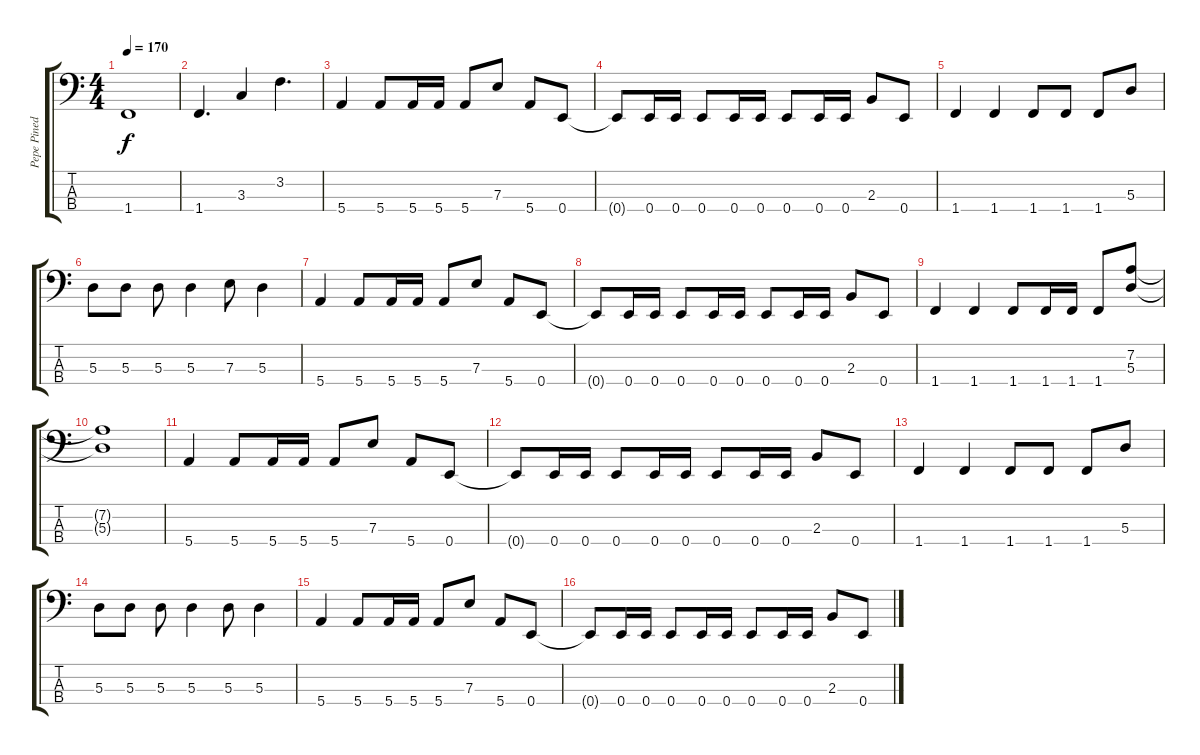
\track ("Pepe Pineda" "Pepe Pined") {instrument electricbasspick}
\staff {score tabs}
\tuning (G2 D2 A1 E1) {hide}
\ts (4 4)
\tempo 170
\clef f4
\ks c
1.4.1{dy f} |
1.4.4{d} 3.3.4 3.2.4{d} |
5.4.4 5.4.8 5.4.16 5.4.16 5.4.8 7.3.8 5.4.8 0.4.8 |
0.4{t}.8 0.4.16 0.4.16 0.4.8 0.4.16 0.4.16 0.4.8 0.4.16 0.4.16 2.3.8 0.4.8 |
1.4.4 1.4.4 1.4.8 1.4.8 1.4.8 5.3.8 |
5.3.8 5.3.8 5.3.8 5.3.4 7.3.8 5.3.4 |
5.4.4 5.4.8 5.4.16 5.4.16 5.4.8 7.3.8 5.4.8 0.4.8 |
0.4{t}.8 0.4.16 0.4.16 0.4.8 0.4.16 0.4.16 0.4.8 0.4.16 0.4.16 2.3.8 0.4.8 |
1.4.4 1.4.4 1.4.8 1.4.16 1.4.16 1.4.8 (7.2 5.3).8 |
(7.2{t} 5.3{t}).1 |
5.4.4 5.4.8 5.4.16 5.4.16 5.4.8 7.3.8 5.4.8 0.4.8 |
0.4{t}.8 0.4.16 0.4.16 0.4.8 0.4.16 0.4.16 0.4.8 0.4.16 0.4.16 2.3.8 0.4.8 |
1.4.4 1.4.4 1.4.8 1.4.8 1.4.8 5.3.8 |
5.3.8 5.3.8 5.3.8 5.3.4 5.3.8 5.3.4 |
5.4.4 5.4.8 5.4.16 5.4.16 5.4.8 7.3.8 5.4.8 0.4.8 |
0.4{t}.8 0.4.16 0.4.16 0.4.8 0.4.16 0.4.16 0.4.8 0.4.16 0.4.16 2.3.8 0.4.8
